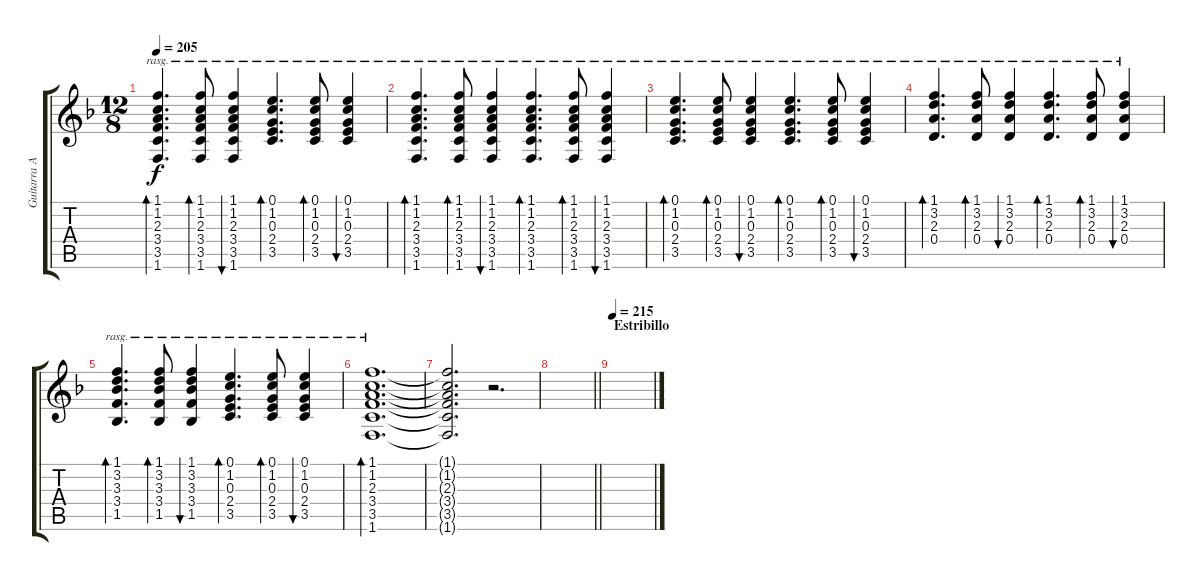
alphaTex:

\track ("Guitarra Acomp." "Guitarra A") {instrument acousticguitarnylon}
\staff {score tabs}
\tuning (E4 B3 G3 D3 A2 E2) {hide}
\ts (12 8)
\tempo 205
\clef g2
\ks dminor
(1.1 1.2 2.3 3.4 3.5 1.6).4{d bd 60 rasg ii dy f} (1.1 1.2 2.3 3.4 3.5 1.6).8{bd 120 rasg ii} (1.1 1.2 2.3 3.4 3.5 1.6).4{bu 120 rasg ii} (0.1 1.2 0.3 2.4 3.5).4{d bd 120 rasg ii} (0.1 1.2 0.3 2.4 3.5).8{bd 120 rasg ii} (0.1 1.2 0.3 2.4 3.5).4{bu 120 rasg ii} |
(1.1 1.2 2.3 3.4 3.5 1.6).4{d bd 60 rasg ii} (1.1 1.2 2.3 3.4 3.5 1.6).8{bd 120 rasg ii} (1.1 1.2 2.3 3.4 3.5 1.6).4{bu 120 rasg ii} (1.1 1.2 2.3 3.4 3.5 1.6).4{d bd 120 rasg ii} (1.1 1.2 2.3 3.4 3.5 1.6).8{bd 120 rasg ii} (1.1 1.2 2.3 3.4 3.5 1.6).4{bu 120 rasg ii} |
(0.1 1.2 0.3 2.4 3.5).4{d bd 60 rasg ii} (0.1 1.2 0.3 2.4 3.5).8{bd 120 rasg ii} (0.1 1.2 0.3 2.4 3.5).4{bu 120 rasg ii} (0.1 1.2 0.3 2.4 3.5).4{d bd 120 rasg ii} (0.1 1.2 0.3 2.4 3.5).8{bd 120 rasg ii} (0.1 1.2 0.3 2.4 3.5).4{bu 120 rasg ii} |
(1.1 3.2 2.3 0.4).4{d bd 60 rasg ii} (1.1 3.2 2.3 0.4).8{bd 120 rasg ii} (1.1 3.2 2.3 0.4).4{bu 120 rasg ii} (1.1 3.2 2.3 0.4).4{d bd 120 rasg ii} (1.1 3.2 2.3 0.4).8{bd 120 rasg ii} (1.1 3.2 2.3 0.4).4{bu 120 rasg ii} |
(1.1 3.2 3.3 3.4 1.5).4{d bd 60 rasg ii} (1.1 3.2 3.3 3.4 1.5).8{bd 120 rasg ii} (1.1 3.2 3.3 3.4 1.5).4{bu 120 rasg ii} (0.1 1.2 0.3 2.4 3.5).4{d bd 120 rasg ii} (0.1 1.2 0.3 2.4 3.5).8{bd 120 rasg ii} (0.1 1.2 0.3 2.4 3.5).4{bu 120 rasg ii} |
(1.1 1.2 2.3 3.4 3.5 1.6).1{d bd 120 rasg ii} |
(1.1{t} 1.2{t} 2.3{t} 3.4{t} 3.5{t} 1.6{t}).2{d} r.2{d} |
\barLineRight lightlight
|
\section ("" "Estribillo")
\tempo 215
